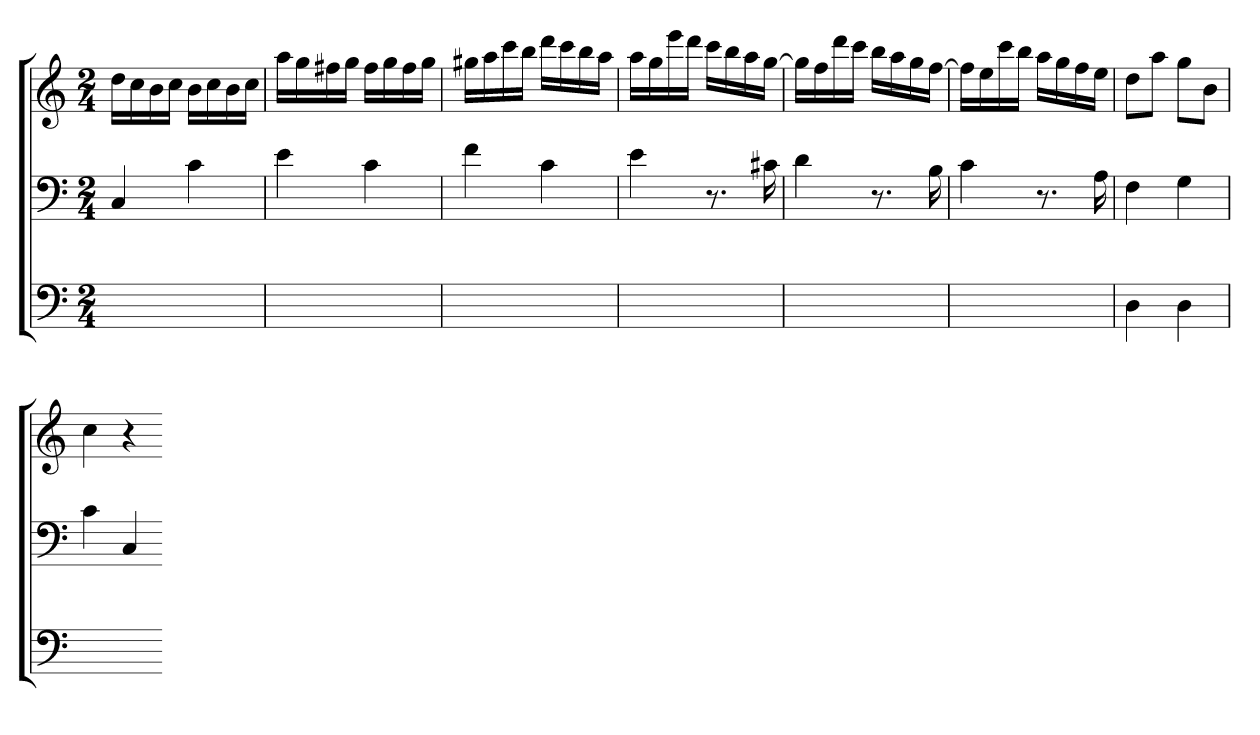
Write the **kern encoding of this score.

**kern	**kern	**kern
*part3	*part2	*part1
*staff3	*staff2	*staff1
*M2/4	*M2/4	*M2/4
=	=	=
2ryy	4C	16ddLL
.	.	16cc
.	.	16b
.	.	16ccJJ
.	4c	16bLL
.	.	16cc
.	.	16b
.	.	16ccJJ
=	=	=
2ryy	4e	16aaLL
.	.	16gg
.	.	16ff#X
.	.	16ggJJ
.	4c	16ff#LL
.	.	16gg
.	.	16ff#
.	.	16ggJJ
=	=	=
2ryy	4f	16gg#XLL
.	.	16aa
.	.	16ccc
.	.	16bbJJ
.	4c	16dddLL
.	.	16ccc
.	.	16bb
.	.	16aaJJ
=	=	=
2ryy	4e	16aaLL
.	.	16gg
.	.	16eee
.	.	16dddJJ
.	8.r	16cccLL
.	.	16bb
.	.	16aa
.	16c#X	[16ggJJ
=	=	=
2ryy	4d	16ggLL]
.	.	16ff
.	.	16ddd
.	.	16cccJJ
.	8.r	16bbLL
.	.	16aa
.	.	16gg
.	16B	[16ffJJ
=	=	=
2ryy	4c	16ffLL]
.	.	16ee
.	.	16ccc
.	.	16bbJJ
.	8.r	16aaLL
.	.	16gg
.	.	16ff
.	16A	16eeJJ
=	=	=
4D	4F	8ddL
.	.	8aaJ
4D	4G	8ggL
.	.	8bJ
=	=	=
2ryy	4c	4cc
.	4C	4r
=-	=-	=-
*-	*-	*-
